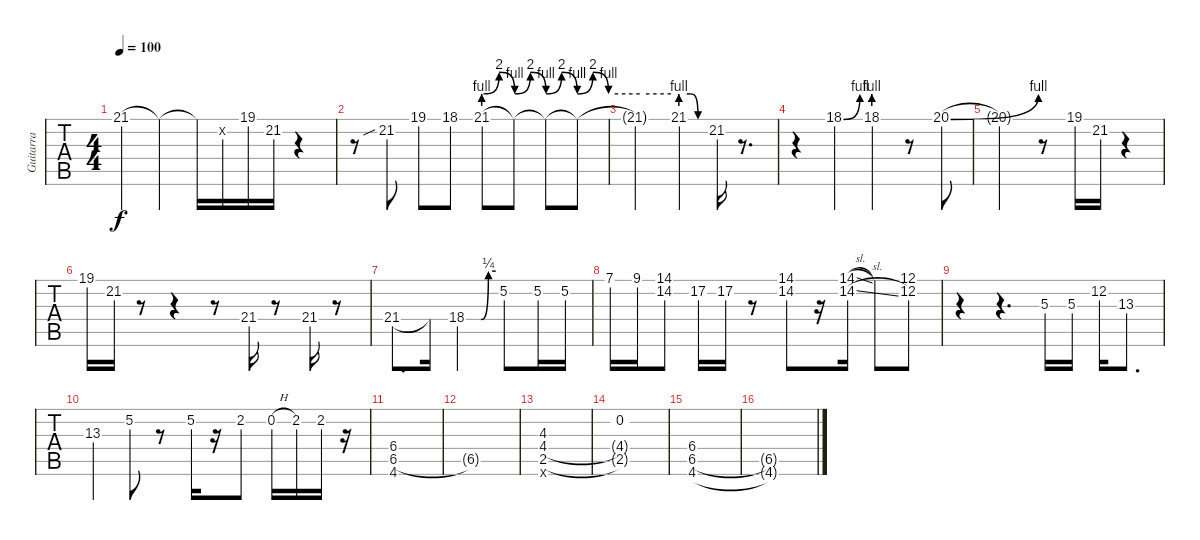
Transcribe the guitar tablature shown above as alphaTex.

\track ("Guitarra  / Dist." "Guitarra  ") {instrument distortionguitar}
\staff {tabs}
\tuning (B3 Gb3 D3 A2 E2 B1) {hide}
\ts (4 4)
\tempo 100
\clef g2
\ks c
21.1{t}.4{dy f} 21.1{t}.4 21.1{t}.16 -1.2{x}.16 19.1.16 21.2.16 r.4 |
r.8 21.2{sib st}.8 19.1{st}.8 18.1{st}.8 21.1{be (custom 0 4 5 8 10 4 15 8 20 4 25 8 30 4 35 8 40 4 50 4 60 4)}.8 21.1{t}.8 21.1{t}.8 21.1{t}.8 |
21.1{t}.2 21.1{be (custom 0 4 24 4 43 0 60 0)}.4 21.2.16 r.8{d} |
r.4 18.1{be (bend 0 0 60 4)}.4 18.1{be (prebend 0 4 60 4)}.4 r.8 20.1{be (bend 0 0 60 4)}.8 |
20.1{t}.2 r.8 19.1.16 21.2.16 r.4 |
19.1.16 21.2.16 r.8 r.4 r.8 21.4.16 r.8 21.4.16 r.8 |
21.4.8{d} 21.4{t}.16 18.4{be (custom 0 0 30 0 45 1 60 1)}.2 5.2.8 5.2.16 5.2.16 |
7.1.16 9.1.16 (14.1 14.2).8 17.2.16 17.2.16 r.8 (14.1{st} 14.2{st}).8 r.16 (14.1{sl} 14.2{sl}).16 14.1{t}.8 (12.1 12.2).8 |
r.4 r.4{d} 5.3.16 5.3.16 12.2.16 13.3{st}.8{d} |
13.3.4 5.2.8 r.8 5.2.16 r.16 2.2{st}.8 0.2{h}.16 2.2.16 2.2.16 r.16 |
(6.4 6.5 4.6).1 |
6.5{t}.1 |
(4.3 4.4 2.5 2.6{x}).1 |
(0.2 4.4{t} 2.5{t}).1 |
(6.4 6.5 4.6).1 |
(6.5{t} 4.6{t}).1
